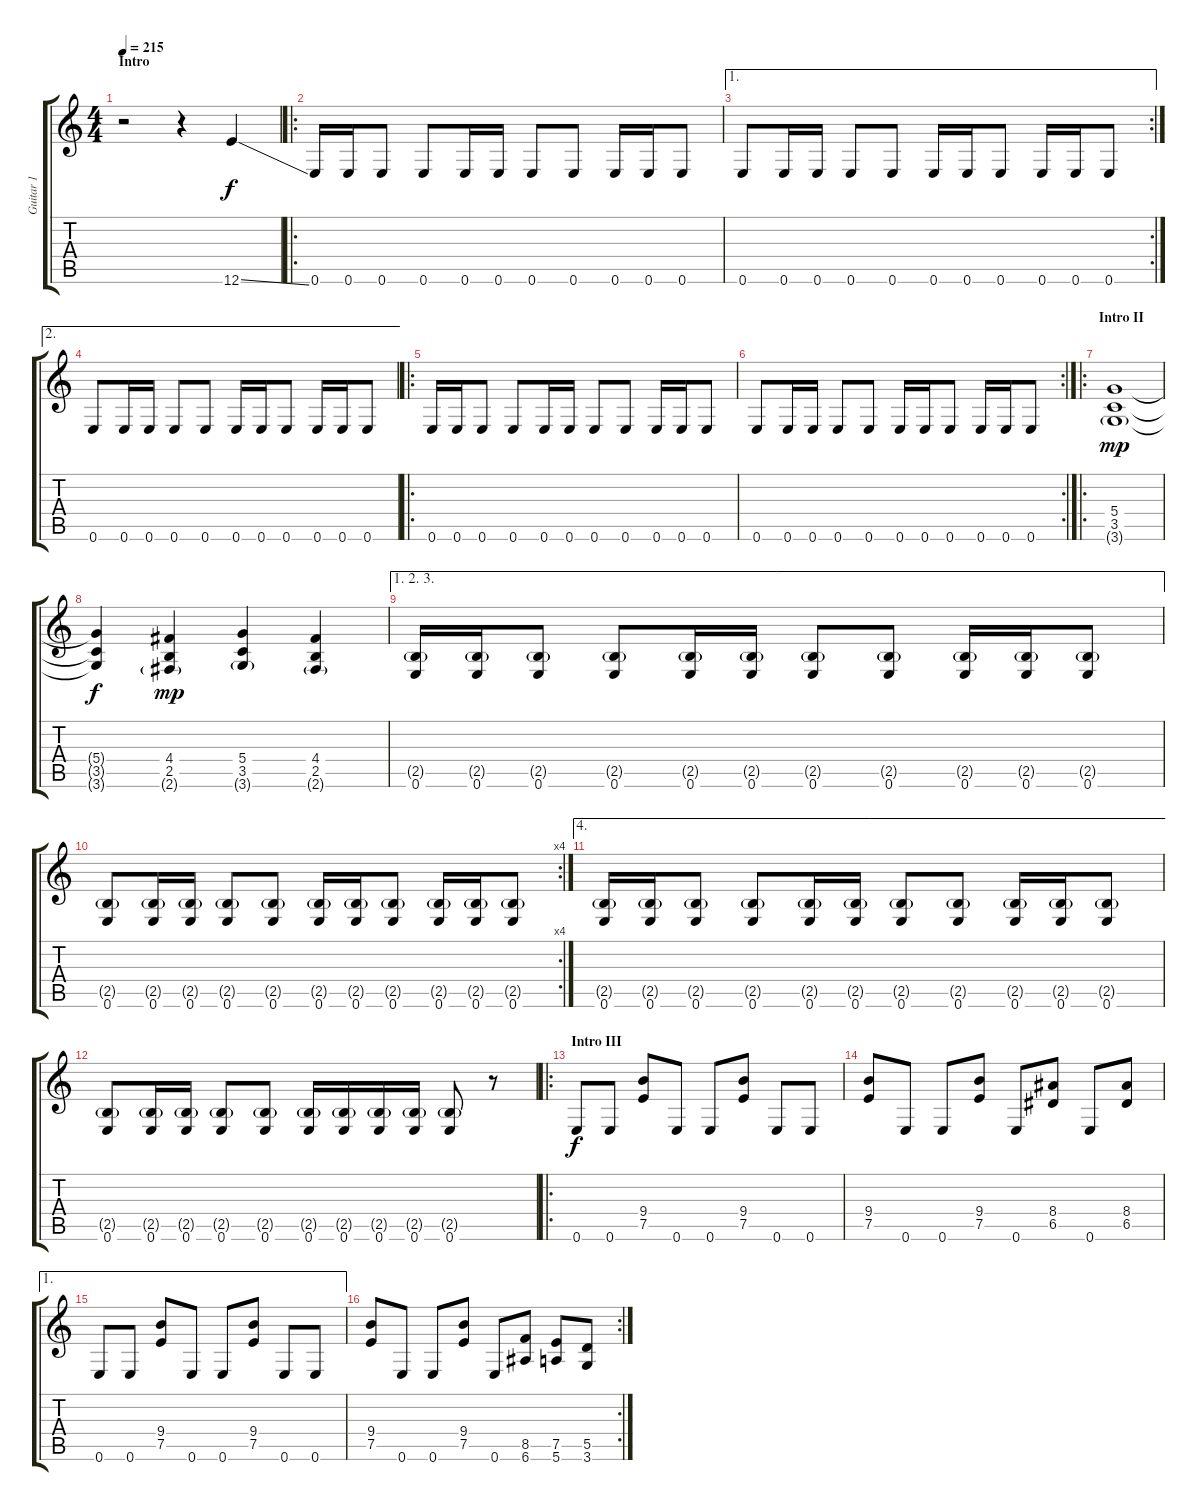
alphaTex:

\track ("Guitar 1" "Guitar 1") {instrument distortionguitar}
\staff {score tabs}
\tuning (E4 B3 G3 D3 A2 E2) {hide}
\ts (4 4)
\section ("" "Intro")
\tempo 215
\clef g2
\ks c
r.2{dy f instrument distortionguitar} r.4 12.6{ss}.4 |
\ro
0.6.16 0.6.16 0.6.8 0.6.8 0.6.16 0.6.16 0.6.8 0.6.8 0.6.16 0.6.16 0.6.8 |
\ae 1
\rc 2
0.6.8 0.6.16 0.6.16 0.6.8 0.6.8 0.6.16 0.6.16 0.6.8 0.6.16 0.6.16 0.6.8 |
\ae 2
0.6.8 0.6.16 0.6.16 0.6.8 0.6.8 0.6.16 0.6.16 0.6.8 0.6.16 0.6.16 0.6.8 |
\ro
0.6.16 0.6.16 0.6.8 0.6.8 0.6.16 0.6.16 0.6.8 0.6.8 0.6.16 0.6.16 0.6.8 |
\rc 2
0.6.8 0.6.16 0.6.16 0.6.8 0.6.8 0.6.16 0.6.16 0.6.8 0.6.16 0.6.16 0.6.8 |
\ro
\section ("" "Intro II")
(5.4 3.5 3.6{g}).1{dy mp} |
(5.4{t} 3.5{t} 3.6{t}).4{dy f} (4.4 2.5 2.6{g}).4{dy mp} (5.4 3.5 3.6{g}).4 (4.4 2.5 2.6{g}).4 |
\ae (1 2 3)
(2.5{g} 0.6).16 (2.5{g} 0.6).16 (2.5{g} 0.6).8 (2.5{g} 0.6).8 (2.5{g} 0.6).16 (2.5{g} 0.6).16 (2.5{g} 0.6).8 (2.5{g} 0.6).8 (2.5{g} 0.6).16 (2.5{g} 0.6).16 (2.5{g} 0.6).8 |
\rc 4
(2.5{g} 0.6).8 (2.5{g} 0.6).16 (2.5{g} 0.6).16 (2.5{g} 0.6).8 (2.5{g} 0.6).8 (2.5{g} 0.6).16 (2.5{g} 0.6).16 (2.5{g} 0.6).8 (2.5{g} 0.6).16 (2.5{g} 0.6).16 (2.5{g} 0.6).8 |
\ae 4
(2.5{g} 0.6).16 (2.5{g} 0.6).16 (2.5{g} 0.6).8 (2.5{g} 0.6).8 (2.5{g} 0.6).16 (2.5{g} 0.6).16 (2.5{g} 0.6).8 (2.5{g} 0.6).8 (2.5{g} 0.6).16 (2.5{g} 0.6).16 (2.5{g} 0.6).8 |
(2.5{g} 0.6).8 (2.5{g} 0.6).16 (2.5{g} 0.6).16 (2.5{g} 0.6).8 (2.5{g} 0.6).8 (2.5{g} 0.6).16 (2.5{g} 0.6).16 (2.5{g} 0.6).16 (2.5{g} 0.6).16 (2.5{g} 0.6).8 r.8 |
\ro
\section ("" "Intro III")
0.6.8{dy f} 0.6.8 (9.4 7.5).8 0.6.8 0.6.8 (9.4 7.5).8 0.6.8 0.6.8 |
(9.4 7.5).8 0.6.8 0.6.8 (9.4 7.5).8 0.6.8 (8.4 6.5).8 0.6.8 (8.4 6.5).8 |
\ae 1
0.6.8 0.6.8 (9.4 7.5).8 0.6.8 0.6.8 (9.4 7.5).8 0.6.8 0.6.8 |
\rc 2
(9.4 7.5).8 0.6.8 0.6.8 (9.4 7.5).8 0.6.8 (8.5 6.6).8 (7.5 5.6).8 (5.5 3.6).8
